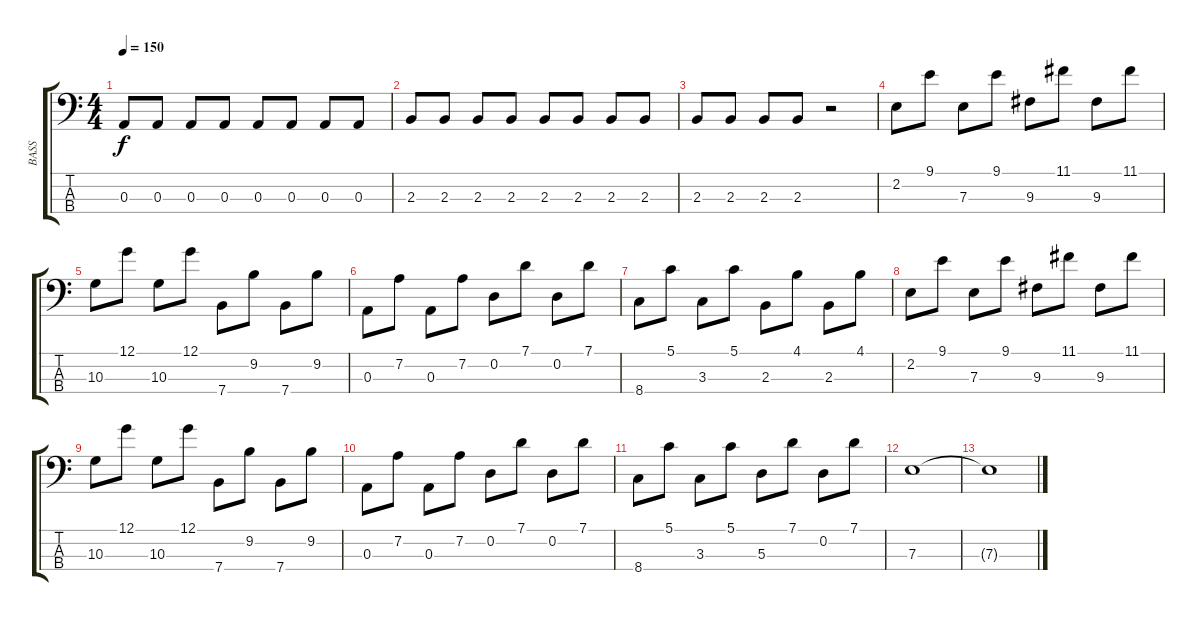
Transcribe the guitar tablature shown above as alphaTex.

\track ("BASS" "BASS") {instrument electricbassfinger}
\staff {score tabs}
\tuning (G2 D2 A1 E1) {hide}
\ts (4 4)
\tempo 150
\clef f4
\ks c
0.3{t}.8{dy f} 0.3.8 0.3.8 0.3.8 0.3.8 0.3.8 0.3.8 0.3.8 |
2.3.8 2.3.8 2.3.8 2.3.8 2.3.8 2.3.8 2.3.8 2.3.8 |
2.3.8 2.3.8 2.3.8 2.3.8 r.2 |
2.2.8 9.1.8 7.3.8 9.1.8 9.3.8 11.1.8 9.3.8 11.1.8 |
10.3.8 12.1.8 10.3.8 12.1.8 7.4.8 9.2.8 7.4.8 9.2.8 |
0.3.8 7.2.8 0.3.8 7.2.8 0.2.8 7.1.8 0.2.8 7.1.8 |
8.4.8 5.1.8 3.3.8 5.1.8 2.3.8 4.1.8 2.3.8 4.1.8 |
2.2.8 9.1.8 7.3.8 9.1.8 9.3.8 11.1.8 9.3.8 11.1.8 |
10.3.8 12.1.8 10.3.8 12.1.8 7.4.8 9.2.8 7.4.8 9.2.8 |
0.3.8 7.2.8 0.3.8 7.2.8 0.2.8 7.1.8 0.2.8 7.1.8 |
8.4.8 5.1.8 3.3.8 5.1.8 5.3.8 7.1.8 0.2.8 7.1.8 |
7.3.1 |
7.3{t}.1
